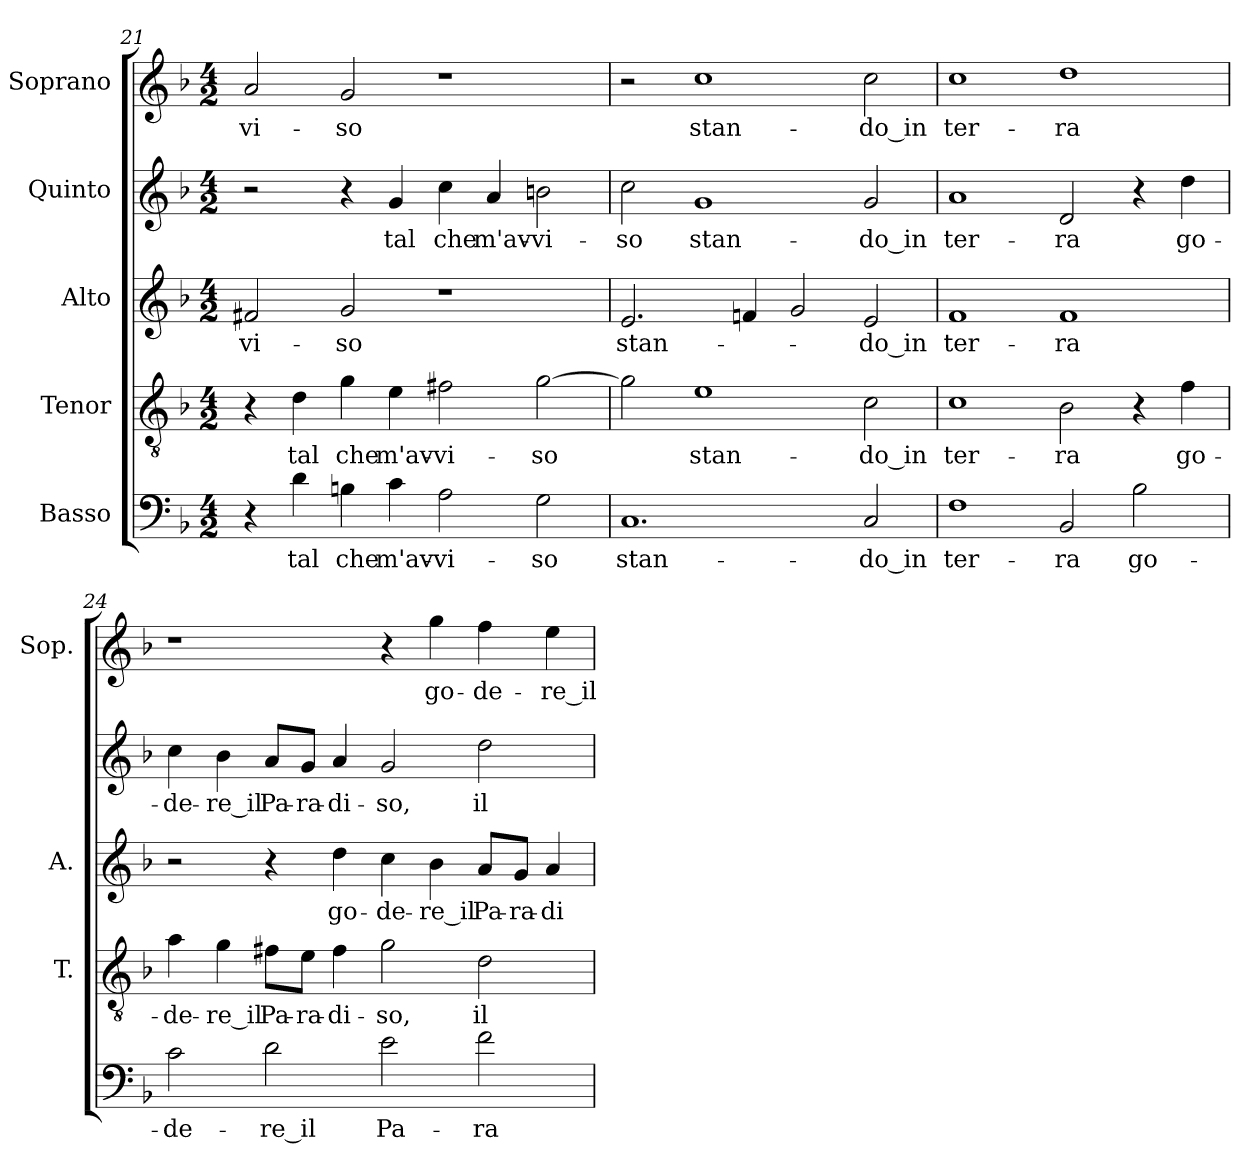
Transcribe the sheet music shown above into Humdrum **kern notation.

**kern	**text	**kern	**text	**kern	**text	**kern	**text	**kern	**text
*part5	*part5	*part4	*part4	*part3	*part3	*part2	*part2	*part1	*part1
*staff5	*staff5	*staff4	*staff4	*staff3	*staff3	*staff2	*staff2	*staff1	*staff1
*I"Basso	*	*I"Tenor	*	*I"Alto	*	*I"Quinto	*	*I"Soprano	*
*	*	*I'T.	*	*I'A.	*	*	*	*I'Sop.	*
*clefF4	*	*clefGv2	*	*clefG2	*	*clefG2	*	*clefG2	*
*	*	*ITrd7c12	*	*	*	*	*	*	*
*k[b-]	*	*k[b-]	*	*k[b-]	*	*k[b-]	*	*k[b-]	*
*F:	*	*F:	*	*F:	*	*F:	*	*F:	*
*M4/2	*	*M4/2	*	*M4/2	*	*M4/2	*	*M4/2	*
=21	=21	=21	=21	=21	=21	=21	=21	=21	=21
!	!	!	!	!	!LO:LY:b:color=#000000	!	!	!	!
!	!	!	!	!	!	!	!	!	!LO:LY:b:color=#000000
4r	.	4r	.	2f#Xi/	-vi-	2r	.	2ai/	-vi-
!	!LO:LY:b:color=#000000	!	!	!	!	!	!	!	!
!	!	!	!LO:LY:b:color=#000000	!	!	!	!	!	!
4di\	tal	4Di\	tal	.	.	.	.	.	.
!	!LO:LY:b:color=#000000	!	!	!	!	!	!	!	!
!	!	!	!LO:LY:b:color=#000000	!	!	!	!	!	!
!	!	!	!	!	!LO:LY:b:color=#000000	!	!	!	!
!	!	!	!	!	!	!	!	!	!LO:LY:b:color=#000000
4Bni\	che	4Gi\	che	2gi/	-so	4r	.	2gi/	-so
!	!LO:LY:b:color=#000000	!	!	!	!	!	!	!	!
!	!	!	!LO:LY:b:color=#000000	!	!	!	!	!	!
!	!	!	!	!	!	!	!LO:LY:b:color=#000000	!	!
4ci\	m'av-	4Ei\	m'av-	.	.	4gi/	tal	.	.
!	!LO:LY:b:color=#000000	!	!	!	!	!	!	!	!
!	!	!	!LO:LY:b:color=#000000	!	!	!	!	!	!
!	!	!	!	!	!	!	!LO:LY:b:color=#000000	!	!
2Ai\	-vi-	2F#Xi\	-vi-	1r	.	4cci\	che	1r	.
!	!	!	!	!	!	!	!LO:LY:b:color=#000000	!	!
.	.	.	.	.	.	4ai/	m'av-	.	.
!	!LO:LY:b:color=#000000	!	!	!	!	!	!	!	!
!	!	!	!LO:LY:b:color=#000000	!	!	!	!	!	!
!	!	!	!	!	!	!	!LO:LY:b:color=#000000	!	!
2Gi\	-so	[2Gi\	-so	.	.	2bni\	-vi-	.	.
=22	=22	=22	=22	=22	=22	=22	=22	=22	=22
!	!LO:LY:b:color=#000000	!	!	!	!	!	!	!	!
!	!	!	!	!	!LO:LY:b:color=#000000	!	!	!	!
!	!	!	!	!	!	!	!LO:LY:b:color=#000000	!	!
1.Ci	stan-	2Gi\]	.	2.ei/	stan-	2cci\	-so	2r	.
!	!	!	!LO:LY:b:color=#000000	!	!	!	!	!	!
!	!	!	!	!	!	!	!LO:LY:b:color=#000000	!	!
!	!	!	!	!	!	!	!	!	!LO:LY:b:color=#000000
.	.	1Ei	stan-	.	.	1gi	stan-	1cci	stan-
.	.	.	.	4fni/	.	.	.	.	.
.	.	.	.	2gi/	.	.	.	.	.
!	!LO:LY:b:color=#000000	!	!	!	!	!	!	!	!
!	!	!	!LO:LY:b:color=#000000	!	!	!	!	!	!
!	!	!	!	!	!LO:LY:b:color=#000000	!	!	!	!
!	!	!	!	!	!	!	!LO:LY:b:color=#000000	!	!
!	!	!	!	!	!	!	!	!	!LO:LY:b:color=#000000
2Ci/	-do_in	2Ci\	-do_in	2ei/	-do_in	2gi/	-do_in	2cci\	-do_in
=23	=23	=23	=23	=23	=23	=23	=23	=23	=23
!	!LO:LY:b:color=#000000	!	!	!	!	!	!	!	!
!	!	!	!LO:LY:b:color=#000000	!	!	!	!	!	!
!	!	!	!	!	!LO:LY:b:color=#000000	!	!	!	!
!	!	!	!	!	!	!	!LO:LY:b:color=#000000	!	!
!	!	!	!	!	!	!	!	!	!LO:LY:b:color=#000000
1Fi	ter-	1Ci	ter-	1fi	ter-	1ai	ter-	1cci	ter-
!	!LO:LY:b:color=#000000	!	!	!	!	!	!	!	!
!	!	!	!LO:LY:b:color=#000000	!	!	!	!	!	!
!	!	!	!	!	!LO:LY:b:color=#000000	!	!	!	!
!	!	!	!	!	!	!	!LO:LY:b:color=#000000	!	!
!	!	!	!	!	!	!	!	!	!LO:LY:b:color=#000000
2BB-i/	-ra	2BB-i\	-ra	1fi	-ra	2di/	-ra	1ddi	-ra
!	!LO:LY:b:color=#000000	!	!	!	!	!	!	!	!
2B-i\	go-	4r	.	.	.	4r	.	.	.
!	!	!	!LO:LY:b:color=#000000	!	!	!	!	!	!
!	!	!	!	!	!	!	!LO:LY:b:color=#000000	!	!
.	.	4Fi\	go-	.	.	4ddi\	go-	.	.
=24	=24	=24	=24	=24	=24	=24	=24	=24	=24
!	!LO:LY:b:color=#000000	!	!	!	!	!	!	!	!
!	!	!	!LO:LY:b:color=#000000	!	!	!	!	!	!
!	!	!	!	!	!	!	!LO:LY:b:color=#000000	!	!
2ci\	-de-	4Ai\	-de-	2r	.	4cci\	-de-	1r	.
!	!	!	!LO:LY:b:color=#000000	!	!	!	!	!	!
!	!	!	!	!	!	!	!LO:LY:b:color=#000000	!	!
.	.	4Gi\	-re_il	.	.	4b-i\	-re_il	.	.
!	!LO:LY:b:color=#000000	!	!	!	!	!	!	!	!
!	!	!	!LO:LY:b:color=#000000	!	!	!	!	!	!
!	!	!	!	!	!	!	!LO:LY:b:color=#000000	!	!
2di\	-re_il	8F#Xi\L	Pa-	4r	.	8ai/L	Pa-	.	.
!	!	!	!LO:LY:b:color=#000000	!	!	!	!	!	!
!	!	!	!	!	!	!	!LO:LY:b:color=#000000	!	!
.	.	8Ei\J	-ra-	.	.	8gi/J	-ra-	.	.
!	!	!	!LO:LY:b:color=#000000	!	!	!	!	!	!
!	!	!	!	!	!LO:LY:b:color=#000000	!	!	!	!
!	!	!	!	!	!	!	!LO:LY:b:color=#000000	!	!
.	.	4F#i\	-di-	4ddi\	go-	4ai/	-di-	.	.
!	!LO:LY:b:color=#000000	!	!	!	!	!	!	!	!
!	!	!	!LO:LY:b:color=#000000	!	!	!	!	!	!
!	!	!	!	!	!LO:LY:b:color=#000000	!	!	!	!
!	!	!	!	!	!	!	!LO:LY:b:color=#000000	!	!
2ei\	Pa-	2Gi\	-so,	4cci\	-de-	2gi/	-so,	4r	.
!	!	!	!	!	!LO:LY:b:color=#000000	!	!	!	!
!	!	!	!	!	!	!	!	!	!LO:LY:b:color=#000000
.	.	.	.	4b-i\	-re_il	.	.	4ggi\	go-
!	!LO:LY:b:color=#000000	!	!	!	!	!	!	!	!
!	!	!	!LO:LY:b:color=#000000	!	!	!	!	!	!
!	!	!	!	!	!LO:LY:b:color=#000000	!	!	!	!
!	!	!	!	!	!	!	!LO:LY:b:color=#000000	!	!
!	!	!	!	!	!	!	!	!	!LO:LY:b:color=#000000
2fi\	-ra-	2Di\	il	8ai/L	Pa-	2ddi\	il	4ffi\	-de-
!	!	!	!	!	!LO:LY:b:color=#000000	!	!	!	!
.	.	.	.	8gi/J	-ra-	.	.	.	.
!	!	!	!	!	!LO:LY:b:color=#000000	!	!	!	!
!	!	!	!	!	!	!	!	!	!LO:LY:b:color=#000000
.	.	.	.	4ai/	-di-	.	.	4eei\	-re_il
=	=	=	=	=	=	=	=	=	=
*-	*-	*-	*-	*-	*-	*-	*-	*-	*-
